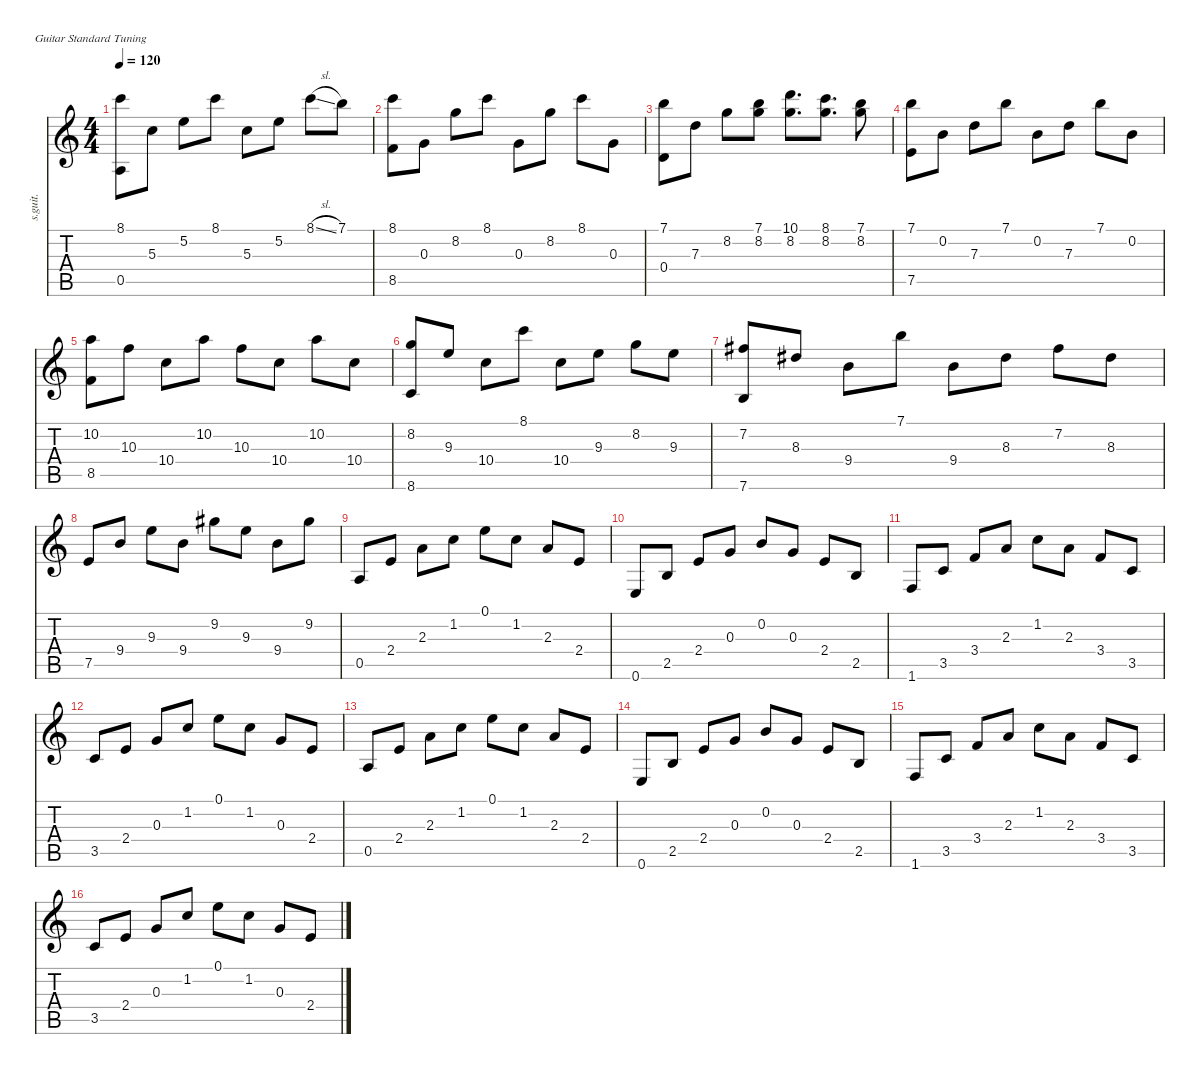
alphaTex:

\defaultSystemsLayout 4
\hideDynamics
\bracketExtendMode nobrackets
\otherSystemsTrackNameOrientation horizontal
\track ("Steel Guitar" "s.guit.") {instrument acousticguitarsteel}
\staff {score tabs}
\tuning (E4 B3 G3 D3 A2 E2)
\ts (4 4)
\tempo 120
\clef g2
\ks c
(0.5 8.1).8{dy mf beam Down} 5.3.8{beam Down} 5.2.8{beam Down} 8.1.8{beam Down} 5.3.8{beam Down} 5.2.8{beam Down} 8.1{sl}.8{beam Down} 7.1.8{beam Down} |
(8.1 8.5).8{beam Down} 0.3.8{beam Down} 8.2.8{beam Down} 8.1.8{beam Down} 0.3.8{beam Down} 8.2.8{beam Down} 8.1.8{beam Down} 0.3.8{beam Down} |
(0.4 7.1).8{beam Down} 7.3.8{beam Down} 8.2.8{beam Down} (8.2 7.1).8{beam Down} (10.1 8.2).8{d beam Down} (8.1 8.2).8{d beam Down} (7.1 8.2).8{beam Down} |
(7.5 7.1).8{beam Down} 0.2.8{beam Down} 7.3.8{beam Down} 7.1.8{beam Down} 0.2.8{beam Down} 7.3.8{beam Down} 7.1.8{beam Down} 0.2.8{beam Down} |
(8.5 10.2).8{beam Down} 10.3.8{beam Down} 10.4.8{beam Down} 10.2.8{beam Down} 10.3.8{beam Down} 10.4.8{beam Down} 10.2.8{beam Down} 10.4.8{beam Down} |
(8.2 8.6).8{beam Up} 9.3.8{beam Up} 10.4.8{beam Down} 8.1.8{beam Down} 10.4.8{beam Down} 9.3.8{beam Down} 8.2.8{beam Down} 9.3.8{beam Down} |
(7.6 7.2{acc #}).8{beam Up} 8.3{acc #}.8{beam Up} 9.4.8{beam Down} 7.1.8{beam Down} 9.4.8{beam Down} 8.3{acc #}.8{beam Down} 7.2{acc #}.8{beam Down} 8.3{acc #}.8{beam Down} |
7.5.8{beam Up} 9.4.8{beam Up} 9.3.8{beam Down} 9.4.8{beam Down} 9.2{acc #}.8{beam Down} 9.3.8{beam Down} 9.4.8{beam Down} 9.2{acc #}.8{beam Down} |
0.5.8{beam Up} 2.4.8{beam Up} 2.3.8{beam Down} 1.2.8{beam Down} 0.1.8{beam Down} 1.2.8{beam Down} 2.3.8{beam Up} 2.4.8{beam Up} |
0.6.8{beam Up} 2.5.8{beam Up} 2.4.8{beam Up} 0.3.8{beam Up} 0.2.8{beam Up} 0.3.8{beam Up} 2.4.8{beam Up} 2.5.8{beam Up} |
1.6.8{beam Up} 3.5.8{beam Up} 3.4.8{beam Up} 2.3.8{beam Up} 1.2.8{beam Down} 2.3.8{beam Down} 3.4.8{beam Up} 3.5.8{beam Up} |
3.5.8{beam Up} 2.4.8{beam Up} 0.3.8{beam Up} 1.2.8{beam Up} 0.1.8{beam Down} 1.2.8{beam Down} 0.3.8{beam Up} 2.4.8{beam Up} |
0.5.8{beam Up} 2.4.8{beam Up} 2.3.8{beam Down} 1.2.8{beam Down} 0.1.8{beam Down} 1.2.8{beam Down} 2.3.8{beam Up} 2.4.8{beam Up} |
0.6.8{beam Up} 2.5.8{beam Up} 2.4.8{beam Up} 0.3.8{beam Up} 0.2.8{beam Up} 0.3.8{beam Up} 2.4.8{beam Up} 2.5.8{beam Up} |
1.6.8{beam Up} 3.5.8{beam Up} 3.4.8{beam Up} 2.3.8{beam Up} 1.2.8{beam Down} 2.3.8{beam Down} 3.4.8{beam Up} 3.5.8{beam Up} |
3.5.8{beam Up} 2.4.8{beam Up} 0.3.8{beam Up} 1.2.8{beam Up} 0.1.8{beam Down} 1.2.8{beam Down} 0.3.8{beam Up} 2.4.8{beam Up}
